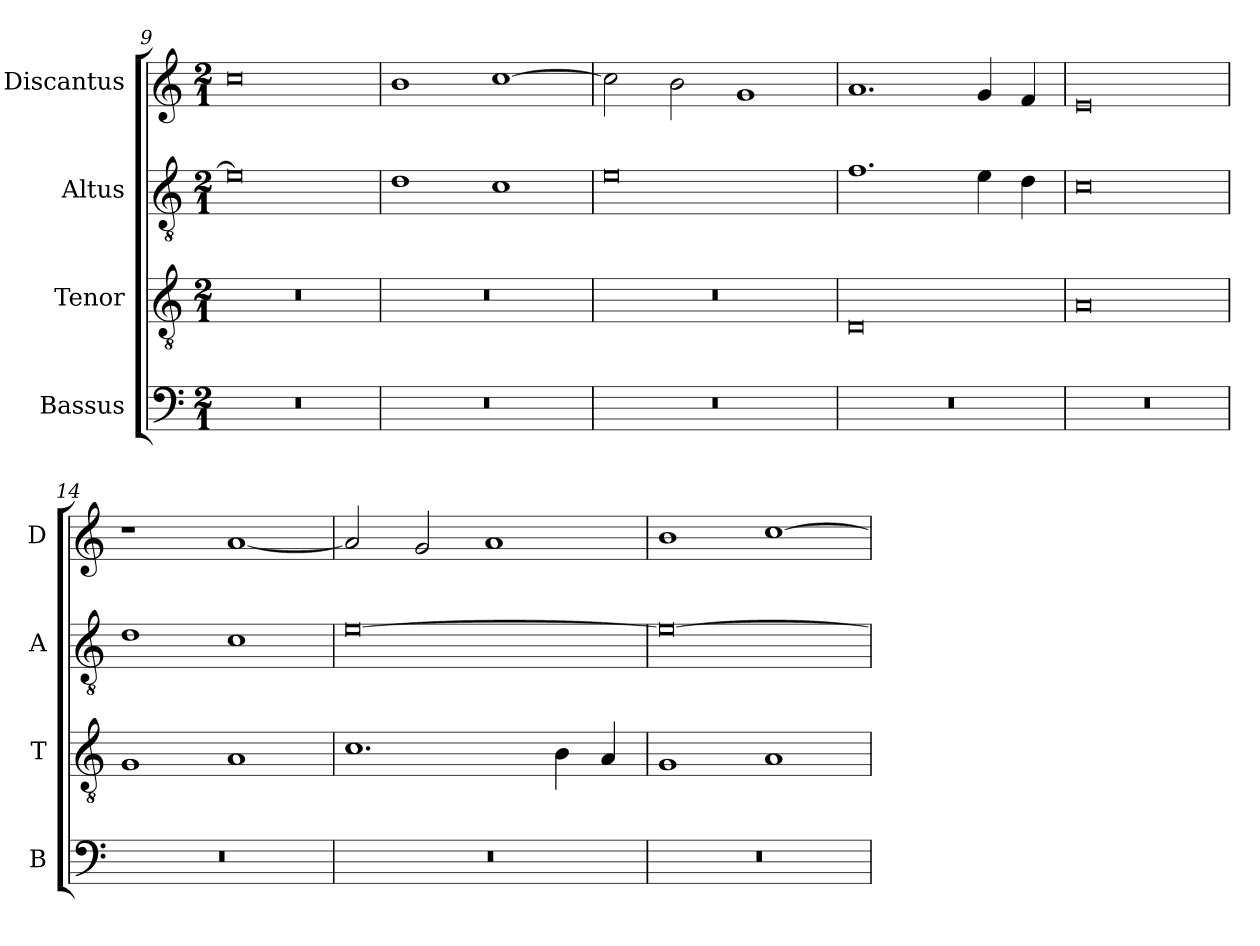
**kern	**kern	**kern	**kern
*part4	*part3	*part2	*part1
*staff4	*staff3	*staff2	*staff1
*I"Bassus	*I"Tenor	*I"Altus	*I"Discantus
*I'B	*I'T	*I'A	*I'D
*clefF4	*clefGv2	*clefGv2	*clefG2
*k[]	*k[]	*k[]	*k[]
*M2/1	*M2/1	*M2/1	*M2/1
=9	=9	=9	=9
0r	0r	0e]	0cc
=10	=10	=10	=10
0r	0r	1d	1b
.	.	1c	[1cc
=11	=11	=11	=11
0r	0r	0e	2cc\]
.	.	.	2b\
.	.	.	1g
=12	=12	=12	=12
0r	0D	1.f	1.a
.	.	4e\	4g/
.	.	4d\	4f/
=13	=13	=13	=13
0r	0A	0c	0e
=14	=14	=14	=14
0r	1G	1d	1r
.	1A	1c	[1a
=15	=15	=15	=15
0r	1.c	[0e	2a/]
.	.	.	2g/
.	.	.	1a
.	4B\	.	.
.	4A/	.	.
=16	=16	=16	=16
0r	1G	0e_	1b
.	1A	.	[1cc
=	=	=	=
*-	*-	*-	*-
